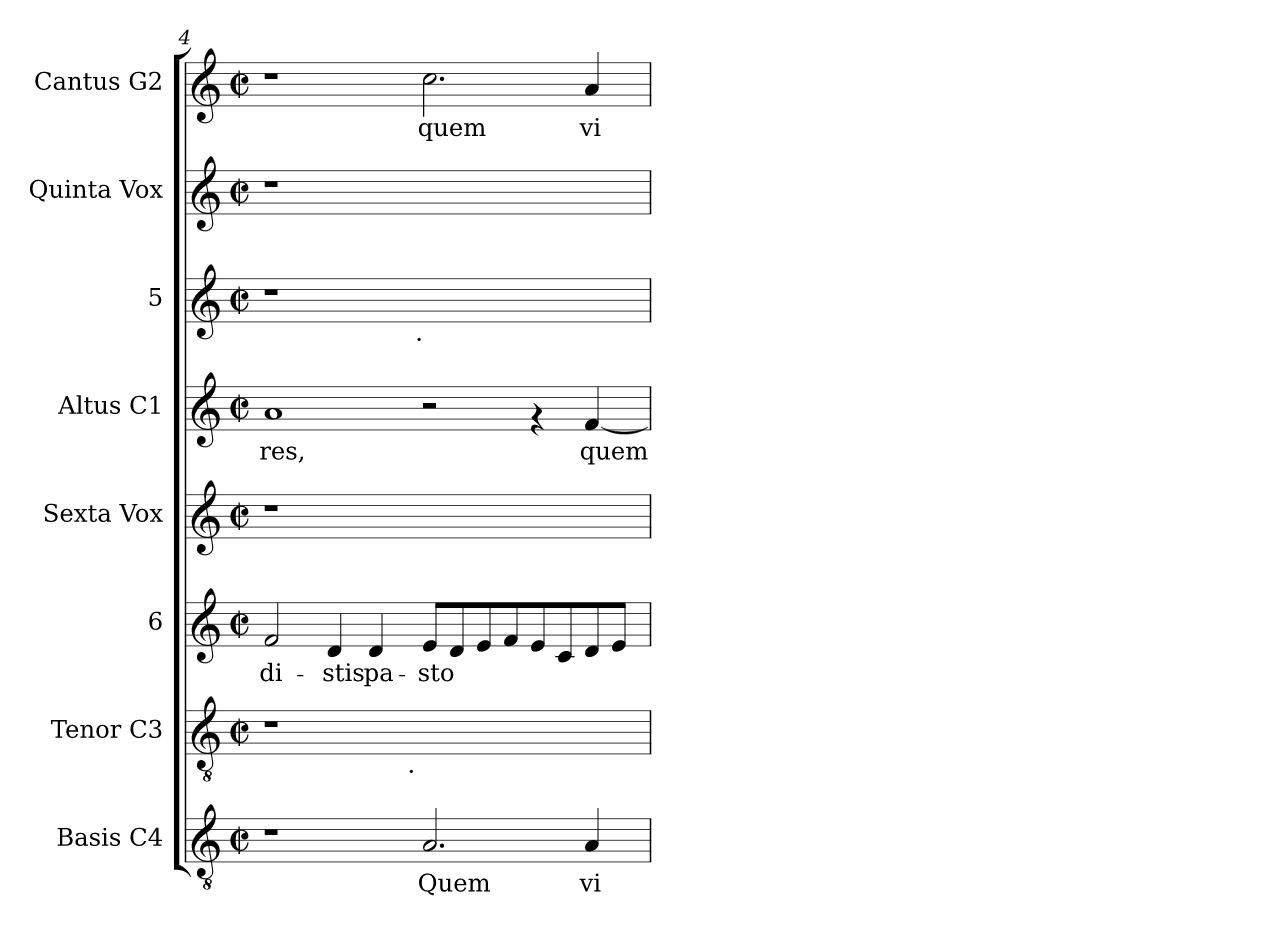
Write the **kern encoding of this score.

**kern	**text	**kern	**kern	**text	**kern	**kern	**text	**kern	**kern	**kern	**text
*part8	*part8	*part7	*part6	*part6	*part5	*part4	*part4	*part3	*part2	*part1	*part1
*staff8	*staff8	*staff7	*staff6	*staff6	*staff5	*staff4	*staff4	*staff3	*staff2	*staff1	*staff1
*I"Basis  C4	*	*I"Tenor  C3	*I"6	*	*I"Sexta  Vox	*I"Altus  C1	*	*I"5	*I"Quinta  Vox	*I"Cantus  G2	*
*I'B	*	*I'T	*	*	*	*I'A	*	*	*	*I'C	*
!!LO:LB:g=z
*clefGv2	*	*clefGv2	*clefG2	*	*clefG2	*clefG2	*	*clefG2	*clefG2	*clefG2	*
*k[]	*	*k[]	*k[]	*	*k[]	*k[]	*	*k[]	*k[]	*k[]	*
*C:	*	*C:	*C:	*	*C:	*C:	*	*C:	*C:	*C:	*
*M2/2	*	*M2/2	*M2/2	*	*M2/2	*M2/2	*	*M2/2	*M2/2	*M2/2	*
*met(c|)	*	*met(c|)	*met(c|)	*	*met(c|)	*met(c|)	*	*met(c|)	*met(c|)	*met(c|)	*
=4	=4	=4	=4	=4	=4	=4	=4	=4	=4	=4	=4
!	!	!	!	!LO:LY:b:cj	!	!	!LO:LY:b:cj	!	!	!	!
*	*	*^	*	*	*	*	*	*^	*	*	*
1r	.	1r	2ryy	2f/	di-	1r	1a	-res,	1r	2ryy	1r	1r	.
!	!	!	!	!	!LO:LY:b:cj	!	!	!	!	!	!	!	!
.	.	.	4...ryy	4d/	-stis	.	.	.	.	4ryy	.	.	.
!	!	!	!	!	!LO:LY:b:cj	!	!	!	!	!	!	!	!
.	.	.	.	4d/	pa-	.	.	.	.	8...ryy	.	.	.
!	!	!	!LO:TX:b:t=.	!	!	!	!	!	!	!	!	!	!
.	.	.	1ryy	.	.	.	.	.	.	.	.	.	.
!	!	!	!	!	!	!	!	!	!	!LO:TX:b:t=.	!	!	!
.	.	.	.	.	.	.	.	.	.	1ryy	.	.	.
!	!LO:LY:b:cj	!	!	!	!LO:LY:b:cj	!	!	!	!	!	!	!	!LO:LY:b:cj
2.A/	Quem	1ryy	.	8e/L	-sto-	1ryy	2r	.	1ryy	.	1ryy	2.cc\	quem
!	!	!	!	!	!LO:LY:b:cj	!	!	!	!	!	!	!	!
.	.	.	.	8d/	--	.	.	.	.	.	.	.	.
!	!	!	!	!	!LO:LY:b:cj	!	!	!	!	!	!	!	!
.	.	.	.	8e/	--	.	.	.	.	.	.	.	.
!	!	!	!	!	!LO:LY:b:cj	!	!	!	!	!	!	!	!
.	.	.	.	8f/	--	.	.	.	.	.	.	.	.
!	!	!	!	!	!LO:LY:b:cj	!	!	!	!	!	!	!	!
.	.	.	.	8e/	--	.	4rf	.	.	.	.	.	.
!	!	!	!	!	!LO:LY:b:cj	!	!	!	!	!	!	!	!
.	.	.	.	8c/	--	.	.	.	.	.	.	.	.
!	!LO:LY:b:cj	!	!	!	!LO:LY:b:cj	!	!	!LO:LY:b:cj	!	!	!	!	!LO:LY:b:cj
4A/	vi-	.	.	8d/	--	.	[<4f/	quem	.	.	.	4a/	vi-
!	!	!	!	!	!LO:LY:b:cj	!	!	!	!	!	!	!	!
.	.	.	.	8e/J	--	.	.	.	.	.	.	.	.
.	.	.	32ryy	.	.	.	.	.	.	.	.	.	.
.	.	.	.	.	.	.	.	.	.	64ryy	.	.	.
*	*	*v	*v	*	*	*	*	*	*v	*v	*	*	*
=	=	=	=	=	=	=	=	=	=	=	=
*-	*-	*-	*-	*-	*-	*-	*-	*-	*-	*-	*-
